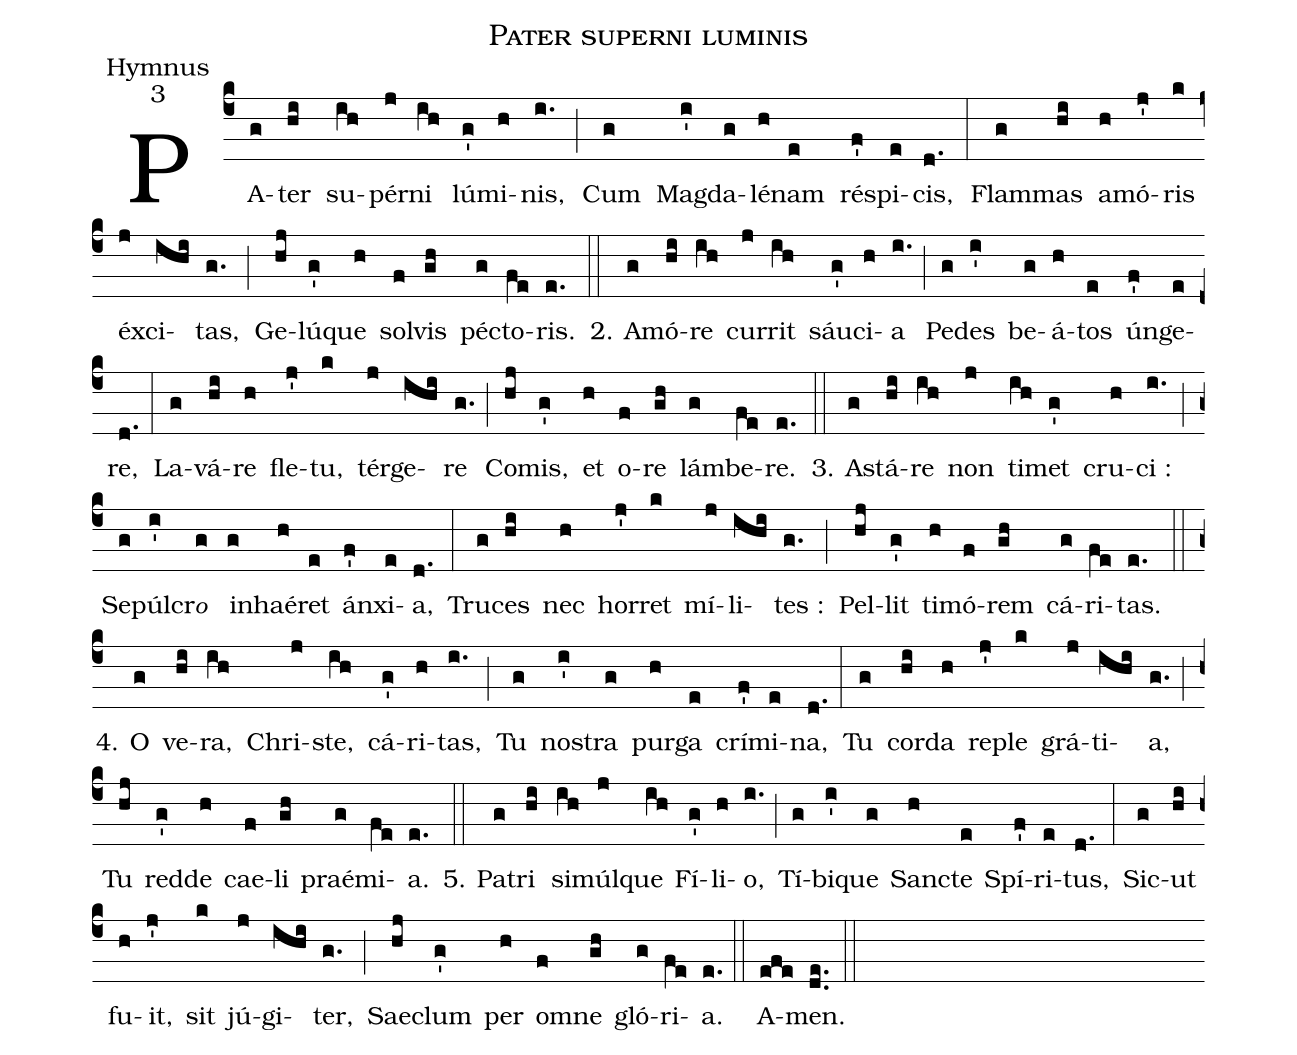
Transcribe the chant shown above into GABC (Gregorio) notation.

name:Pater superni luminis;
office-part:Hymnus;
mode:3;
%%
(c4) PA(g)ter(hi) su(ih)pér(j)ni(ih) lú(g')mi(h)nis,(i.) (;) Cum(g) Ma(i')gda(g)lé(h)nam(e) ré(f')spi(e)cis,(d.) (:) Flam(g)mas(hi) a(h)mó(j')ris(k) éx(j)ci(ihi)tas,(g.) (;) Ge(hj)lú(g')que(h) sol(f)vis(gh) pé(g)cto(fe)ris.(e.) (::)
2. A(g)mó(hi)re(ih) cur(j)rit(ih) sáu(g')ci(h)a(i.) (;) Pe(g)des(i') be(g)á(h)tos(e) ún(f')ge(e)re,(d.) (:) La(g)vá(hi)re(h) fle(j')tu,(k) tér(j)ge(ihi)re(g.) (;) Co(hj)mis,(g') et(h) o(f)re(gh) lám(g)be(fe)re.(e.) (::)
3. A(g)stá(hi)re(ih) non(j) ti(ih)met(g') cru(h)ci :(i.) (;) Se(g)púl(i')cr{<e>o</e>}(g) in(g)haé(h)ret(e) án(f')xi(e)a,(d.) (:) Tru(g)ces(hi) nec(h) hor(j')ret(k) mí(j)li(ihi)tes :(g.) (;) Pel(hj)lit(g') ti(h)mó(f)rem(gh) cá(g)ri(fe)tas.(e.) (::)
4. O(g) ve(hi)ra,(ih) Chri(j)ste,(ih) cá(g')ri(h)tas,(i.) (;) Tu(g) no(i')stra(g) pur(h)ga(e) crí(f')mi(e)na,(d.) (:) Tu(g) cor(hi)da(h) re(j')ple(k) grá(j)ti(ihi)a,(g.) (;) Tu(hj) red(g')de(h) cae(f)li(gh) praé(g)mi(fe)a.(e.) (::)
5. Pa(g)tri(hi) si(ih)múl(j)que(ih) Fí(g')li(h)o,(i.) (;) Tí(g)bi(i')que(g) San(h)cte(e) Spí(f')ri(e)tus,(d.) (:) Sic(g)ut(hi) fu(h)it,(j') sit(k) jú(j)gi(ihi)ter,(g.) (;) Sae(hj)clum(g') per(h) o(f)mne(gh) gló(g)ri(fe)a.(e.) (::)
A(efe)men.(de..) (::)
